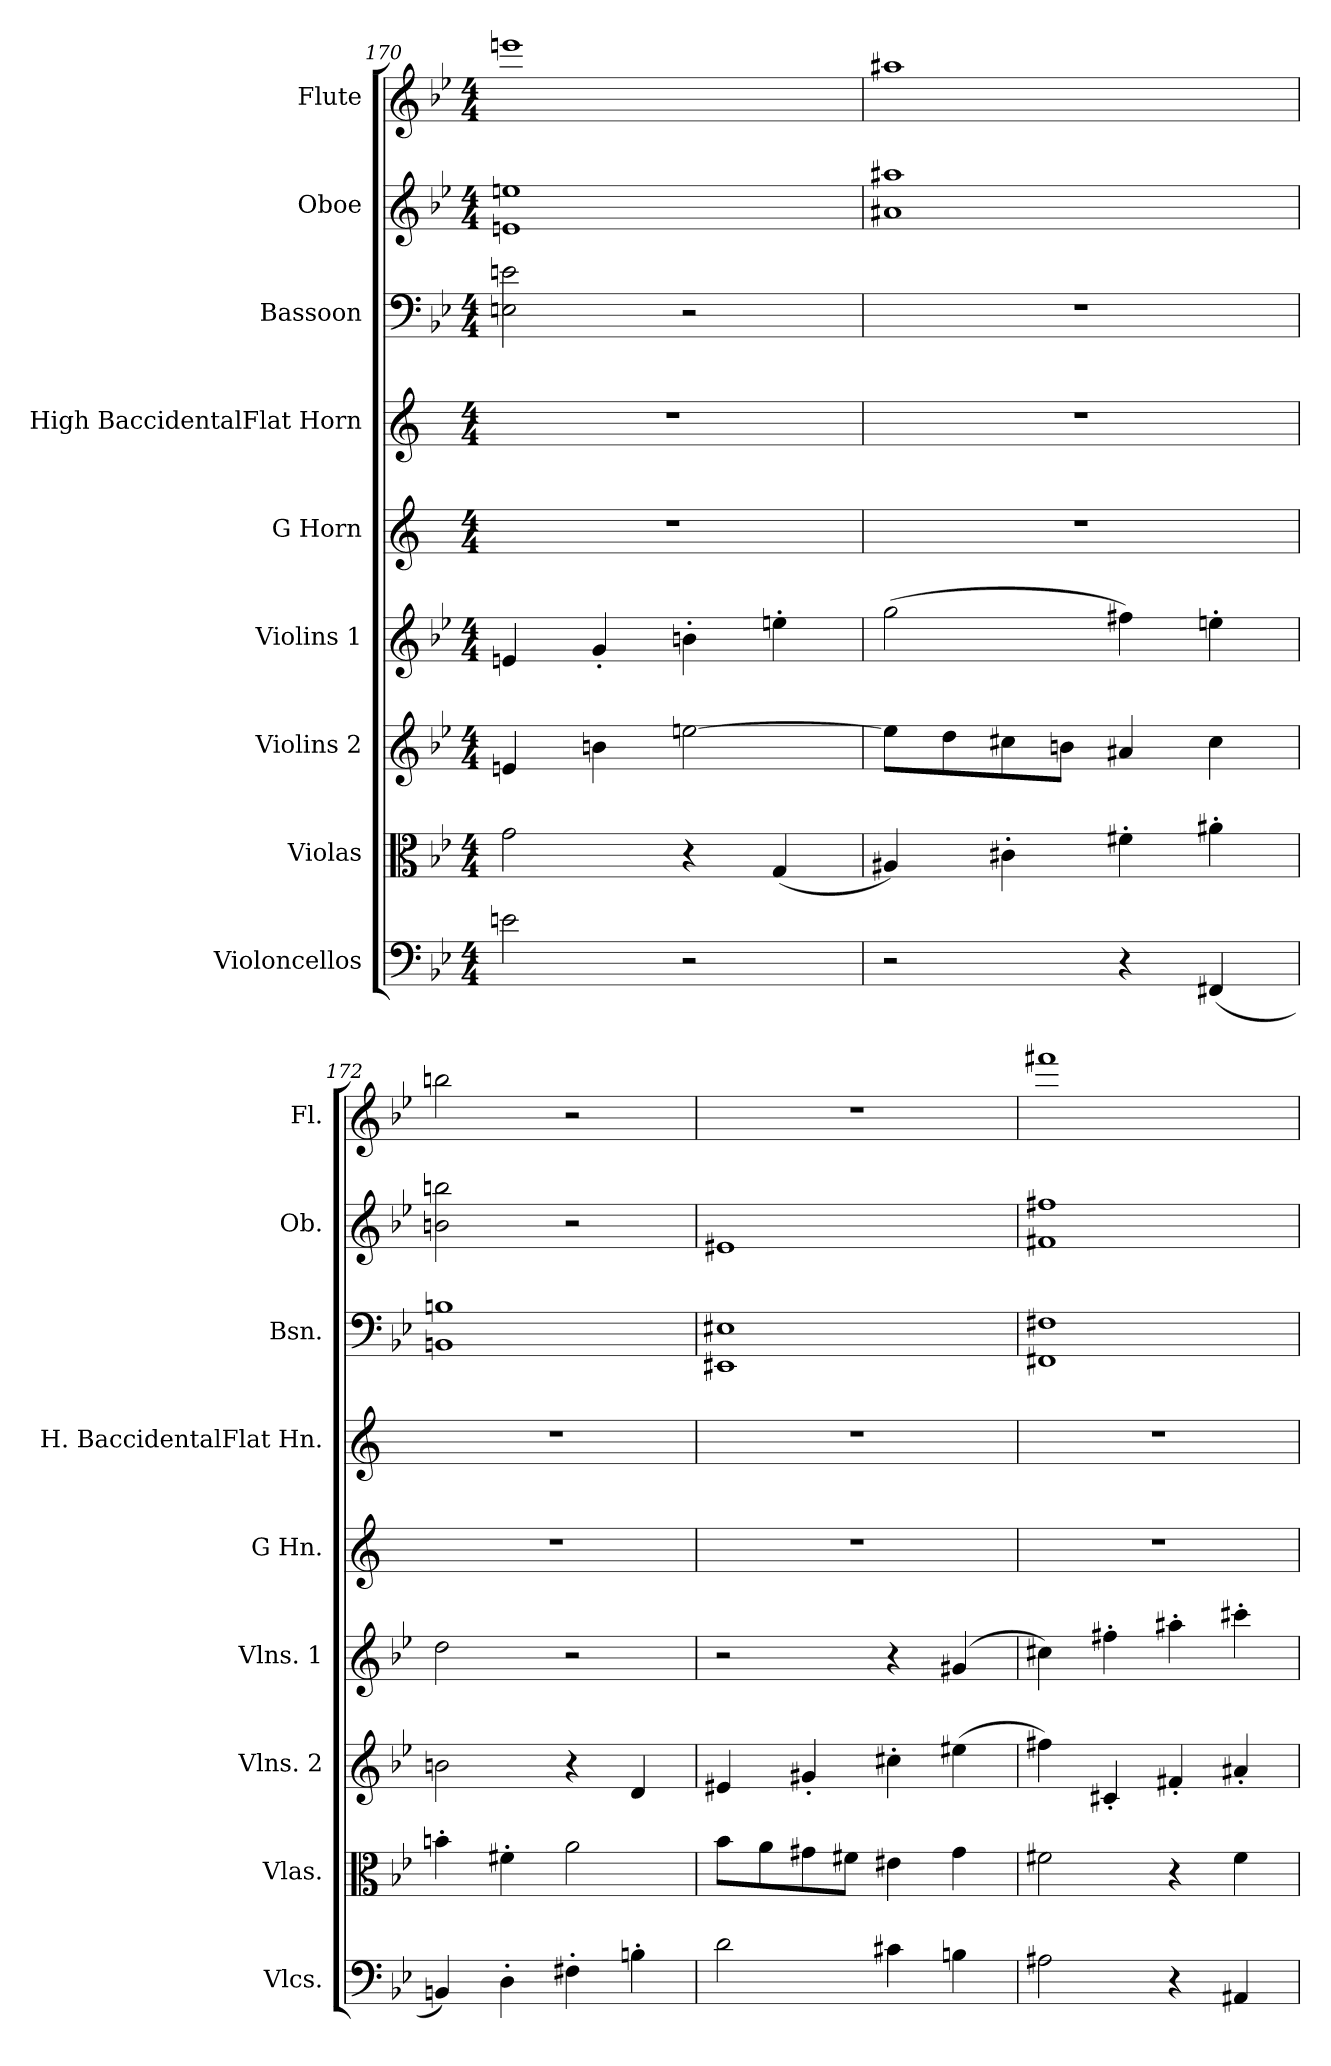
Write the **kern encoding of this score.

**kern	**kern	**kern	**kern	**kern	**kern	**kern	**kern	**kern
*part9	*part8	*part7	*part6	*part5	*part4	*part3	*part2	*part1
*staff9	*staff8	*staff7	*staff6	*staff5	*staff4	*staff3	*staff2	*staff1
*I"Violoncellos	*I"Violas	*I"Violins 2	*I"Violins 1	*I"G Horn	*I"High BaccidentalFlat Horn	*I"Bassoon	*I"Oboe	*I"Flute
*I'Vlcs.	*I'Vlas.	*I'Vlns. 2	*I'Vlns. 1	*I'G Hn.	*I'H. BaccidentalFlat Hn.	*I'Bsn.	*I'Ob.	*I'Fl.
!!LO:PB:g=z
*clefF4	*clefC3	*clefG2	*clefG2	*clefG2	*clefG2	*clefF4	*clefG2	*clefG2
*	*	*	*	*ITrd3c5	*ITrd1c2	*	*	*
*k[b-e-]	*k[b-e-]	*k[b-e-]	*k[b-e-]	*k[f#]	*k[b-e-]	*k[b-e-]	*k[b-e-]	*k[b-e-]
*M4/4	*M4/4	*M4/4	*M4/4	*M4/4	*M4/4	*M4/4	*M4/4	*M4/4
=170	=170	=170	=170	=170	=170	=170	=170	=170
2en\	2g\	4en/	4en/	1r	1r	2En\ 2en\	1en 1een	1eeen
.	.	4bn\	4g'/	.	.	.	.	.
2r	4r	[2een\	4bn'\	.	.	2r	.	.
.	(4G/	.	4een'\	.	.	.	.	.
=171	=171	=171	=171	=171	=171	=171	=171	=171
2r	4A#X/)	8ee\L]	(2gg\	1r	1r	1r	1a#X 1aa#X	1aa#X
.	.	8dd\	.	.	.	.	.	.
.	4c#X'\	8cc#X\	.	.	.	.	.	.
.	.	8bn\J	.	.	.	.	.	.
4r	4f#X'\	4a#X/	4ff#X\)	.	.	.	.	.
(4FF#X/	4a#X'\	4cc#\	4een'\	.	.	.	.	.
=172	=172	=172	=172	=172	=172	=172	=172	=172
4BBn/)	4bn'\	2bn\	2dd\	1r	1r	1BBn 1Bn	2bn\ 2bbn\	2bbn\
4D'\	4f#X'\	.	.	.	.	.	.	.
4F#X'\	2a\	4r	2r	.	.	.	2r	2r
4Bn'\	.	4d/	.	.	.	.	.	.
=173	=173	=173	=173	=173	=173	=173	=173	=173
2d\	8b-\L	4e#X/	2r	1r	1r	1EE#X 1E#X	1e#X	1r
.	8a\	.	.	.	.	.	.	.
.	8g#X\	4g#X'/	.	.	.	.	.	.
.	8f#X\J	.	.	.	.	.	.	.
4c#X\	4e#X\	4cc#X'\	4r	.	.	.	.	.
4Bn\	4g#\	(4ee#X\	(4g#X/	.	.	.	.	.
!!LO:PB:g=z
=174	=174	=174	=174	=174	=174	=174	=174	=174
2A#X\	2f#X\	4ff#X\)	4cc#X\)	1r	1r	1FF#X 1F#X	1f#X 1ff#X	1fff#X
.	.	4c#X'/	4ff#X'\	.	.	.	.	.
4r	4r	4f#X'/	4aa#X'\	.	.	.	.	.
4AA#X/	4f#\	4a#X'/	4ccc#X'\	.	.	.	.	.
=	=	=	=	=	=	=	=	=
*-	*-	*-	*-	*-	*-	*-	*-	*-
